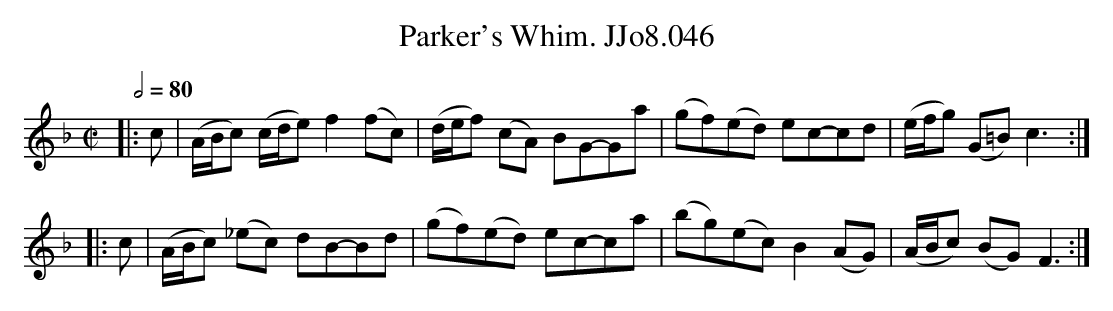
X:1
T:Parker's Whim. JJo8.046
M:C|
L:1/8
Q:1/2=80
K:F
|:c|(A/B/c) (c/d/e)f2(fc)|(d/e/f) (cA) BG-Ga|(gf)(ed) ec-cd|(e/f/g) (G=B)c3:|
|:c|(A/B/c) (_ec) dB-Bd|(gf)(ed) ec-ca|(bg)(ec)B2(AG)|(A/B/c) (BG)F3:|
